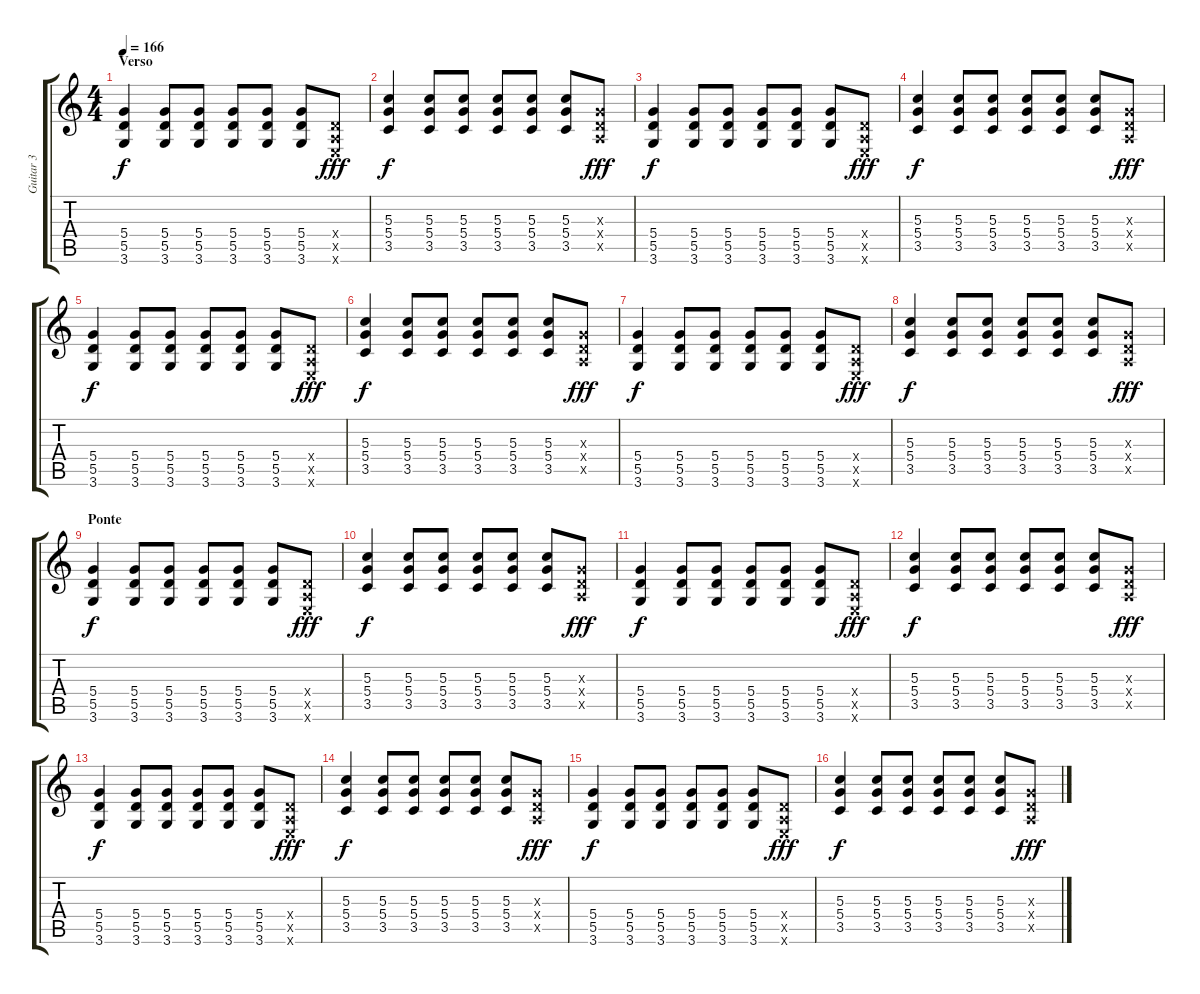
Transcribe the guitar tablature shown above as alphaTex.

\track ("Guitar 3" "Guitar 3") {instrument overdrivenguitar}
\staff {score tabs}
\tuning (E4 B3 G3 D3 A2 E2) {hide}
\ts (4 4)
\section ("" "Verso")
\tempo 166
\clef g2
\ks c
(5.4 5.5 3.6).4{dy f instrument distortionguitar} (5.4 5.5 3.6).8 (5.4 5.5 3.6).8 (5.4 5.5 3.6).8 (5.4 5.5 3.6).8 (5.4 5.5 3.6).8 (0.4{x} 0.5{x} 0.6{x}).8{dy fff} |
(5.3 5.4 3.5).4{dy f} (5.3 5.4 3.5).8 (5.3 5.4 3.5).8 (5.3 5.4 3.5).8 (5.3 5.4 3.5).8 (5.3 5.4 3.5).8 (0.3{x} 0.4{x} 0.5{x}).8{dy fff} |
(5.4 5.5 3.6).4{dy f} (5.4 5.5 3.6).8 (5.4 5.5 3.6).8 (5.4 5.5 3.6).8 (5.4 5.5 3.6).8 (5.4 5.5 3.6).8 (0.4{x} 0.5{x} 0.6{x}).8{dy fff} |
(5.3 5.4 3.5).4{dy f} (5.3 5.4 3.5).8 (5.3 5.4 3.5).8 (5.3 5.4 3.5).8 (5.3 5.4 3.5).8 (5.3 5.4 3.5).8 (0.3{x} 0.4{x} 0.5{x}).8{dy fff} |
(5.4 5.5 3.6).4{dy f} (5.4 5.5 3.6).8 (5.4 5.5 3.6).8 (5.4 5.5 3.6).8 (5.4 5.5 3.6).8 (5.4 5.5 3.6).8 (0.4{x} 0.5{x} 0.6{x}).8{dy fff} |
(5.3 5.4 3.5).4{dy f} (5.3 5.4 3.5).8 (5.3 5.4 3.5).8 (5.3 5.4 3.5).8 (5.3 5.4 3.5).8 (5.3 5.4 3.5).8 (0.3{x} 0.4{x} 0.5{x}).8{dy fff} |
(5.4 5.5 3.6).4{dy f} (5.4 5.5 3.6).8 (5.4 5.5 3.6).8 (5.4 5.5 3.6).8 (5.4 5.5 3.6).8 (5.4 5.5 3.6).8 (0.4{x} 0.5{x} 0.6{x}).8{dy fff} |
(5.3 5.4 3.5).4{dy f} (5.3 5.4 3.5).8 (5.3 5.4 3.5).8 (5.3 5.4 3.5).8 (5.3 5.4 3.5).8 (5.3 5.4 3.5).8 (0.3{x} 0.4{x} 0.5{x}).8{dy fff} |
\section ("" "Ponte")
(5.4 5.5 3.6).4{dy f} (5.4 5.5 3.6).8 (5.4 5.5 3.6).8 (5.4 5.5 3.6).8 (5.4 5.5 3.6).8 (5.4 5.5 3.6).8 (0.4{x} 0.5{x} 0.6{x}).8{dy fff} |
(5.3 5.4 3.5).4{dy f} (5.3 5.4 3.5).8 (5.3 5.4 3.5).8 (5.3 5.4 3.5).8 (5.3 5.4 3.5).8 (5.3 5.4 3.5).8 (0.3{x} 0.4{x} 0.5{x}).8{dy fff} |
(5.4 5.5 3.6).4{dy f} (5.4 5.5 3.6).8 (5.4 5.5 3.6).8 (5.4 5.5 3.6).8 (5.4 5.5 3.6).8 (5.4 5.5 3.6).8 (0.4{x} 0.5{x} 0.6{x}).8{dy fff} |
(5.3 5.4 3.5).4{dy f} (5.3 5.4 3.5).8 (5.3 5.4 3.5).8 (5.3 5.4 3.5).8 (5.3 5.4 3.5).8 (5.3 5.4 3.5).8 (0.3{x} 0.4{x} 0.5{x}).8{dy fff} |
(5.4 5.5 3.6).4{dy f} (5.4 5.5 3.6).8 (5.4 5.5 3.6).8 (5.4 5.5 3.6).8 (5.4 5.5 3.6).8 (5.4 5.5 3.6).8 (0.4{x} 0.5{x} 0.6{x}).8{dy fff} |
(5.3 5.4 3.5).4{dy f} (5.3 5.4 3.5).8 (5.3 5.4 3.5).8 (5.3 5.4 3.5).8 (5.3 5.4 3.5).8 (5.3 5.4 3.5).8 (0.3{x} 0.4{x} 0.5{x}).8{dy fff} |
(5.4 5.5 3.6).4{dy f} (5.4 5.5 3.6).8 (5.4 5.5 3.6).8 (5.4 5.5 3.6).8 (5.4 5.5 3.6).8 (5.4 5.5 3.6).8 (0.4{x} 0.5{x} 0.6{x}).8{dy fff} |
(5.3 5.4 3.5).4{dy f} (5.3 5.4 3.5).8 (5.3 5.4 3.5).8 (5.3 5.4 3.5).8 (5.3 5.4 3.5).8 (5.3 5.4 3.5).8 (0.3{x} 0.4{x} 0.5{x}).8{dy fff}
